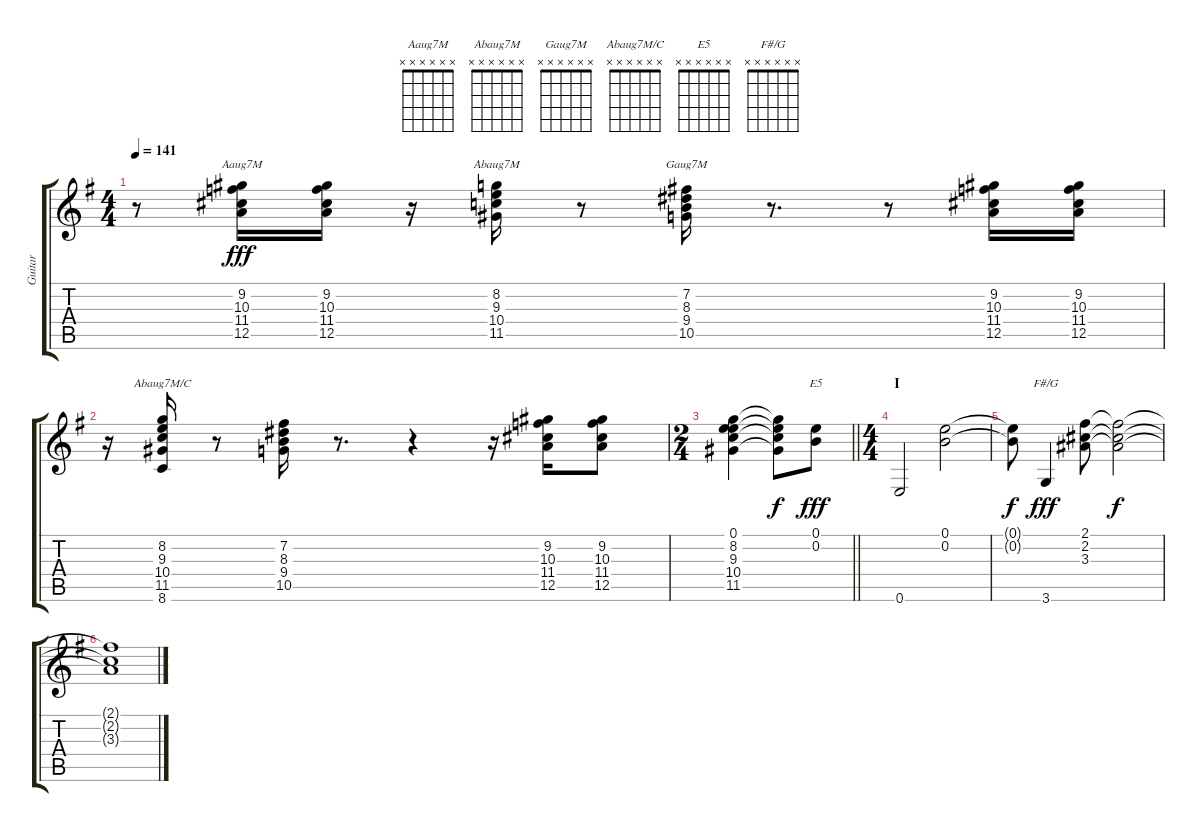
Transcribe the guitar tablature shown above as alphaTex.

\track ("Guitar" "Guitar") {instrument electricguitarmuted}
\staff {score tabs}
\tuning (E4 B3 G3 D3 A2 E2) {hide}
\chord ("Aaug7M" x x x x x x)
\chord ("Abaug7M" x x x x x x)
\chord ("Gaug7M" x x x x x x)
\chord ("Abaug7M/C" x x x x x x)
\chord ("E5" x x x x x x)
\chord ("F#/G" x x x x x x)
\ts (4 4)
\tempo 141
\clef g2
\ks g
r.8{dy f} (9.2 10.3 11.4 12.5).16{ch "Aaug7M" dy fff} (9.2 10.3 11.4 12.5).16 r.16 (8.2 9.3 10.4 11.5).16{ch "Abaug7M"} r.8 (7.2 8.3 9.4 10.5).16{ch "Gaug7M"} r.8{d} r.8 (9.2 10.3 11.4 12.5).16 (9.2 10.3 11.4 12.5).16 |
r.16 (8.2 9.3 10.4 11.5 8.6).16{ch "Abaug7M/C"} r.8 (7.2 8.3 9.4 10.5).16 r.8{d} r.4 r.16 (9.2 10.3 11.4 12.5).16 (9.2 10.3 11.4 12.5).8 |
\ts (2 4)
\barLineRight lightlight
(0.1 8.2 9.3 10.4 11.5).4 (8.2{t} 9.3{t} 10.4{t} 11.5{t}).8{dy f} (0.1 0.2).8{ch "E5" dy fff} |
\ts (4 4)
\section ("" "I")
0.6.2 (0.1 0.2).2 |
(0.1{t} 0.2{t}).8{dy f} 3.6.4{ch "F#/G" dy fff} (2.1 2.2 3.3).8 (2.1{t} 2.2{t} 3.3{t}).2{dy f} |
(2.1{t} 2.2{t} 3.3{t}).1
